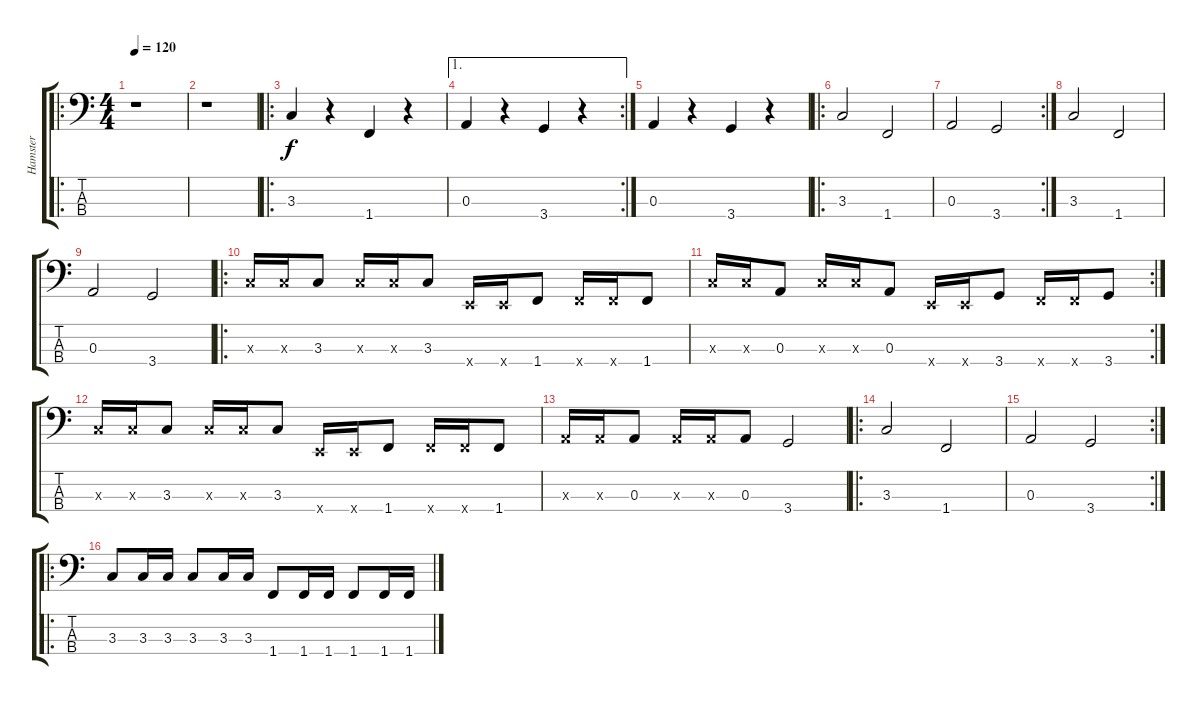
\track ("Hamster" "Hamster") {instrument electricbasspick}
\staff {score tabs}
\tuning (G2 D2 A1 E1) {hide}
\ro
\ts (4 4)
\tempo 120
\clef f4
\ks c
r.1{dy f instrument electricbasspick} |
r.1 |
\ro
3.3.4 r.4 1.4.4 r.4 |
\ae 1
\rc 2
0.3.4 r.4 3.4.4 r.4 |
0.3.4 r.4 3.4.4 r.4 |
\ro
3.3.2 1.4.2 |
\rc 2
0.3.2 3.4.2 |
3.3.2 1.4.2 |
0.3.2 3.4.2 |
\ro
3.3{x}.16 3.3{x}.16 3.3.8 3.3{x}.16 3.3{x}.16 3.3.8 0.4{x}.16 0.4{x}.16 1.4.8 1.4{x}.16 1.4{x}.16 1.4.8 |
\rc 2
3.3{x}.16 3.3{x}.16 0.3.8 3.3{x}.16 3.3{x}.16 0.3.8 0.4{x}.16 0.4{x}.16 3.4.8 1.4{x}.16 1.4{x}.16 3.4.8 |
3.3{x}.16 3.3{x}.16 3.3.8 3.3{x}.16 3.3{x}.16 3.3.8 0.4{x}.16 0.4{x}.16 1.4.8 1.4{x}.16 1.4{x}.16 1.4.8 |
0.3{x}.16 0.3{x}.16 0.3.8 0.3{x}.16 0.3{x}.16 0.3.8 3.4.2 |
\ro
3.3.2 1.4.2 |
\rc 2
0.3.2 3.4.2 |
\ro
3.3.8 3.3.16 3.3.16 3.3.8 3.3.16 3.3.16 1.4.8 1.4.16 1.4.16 1.4.8 1.4.16 1.4.16
